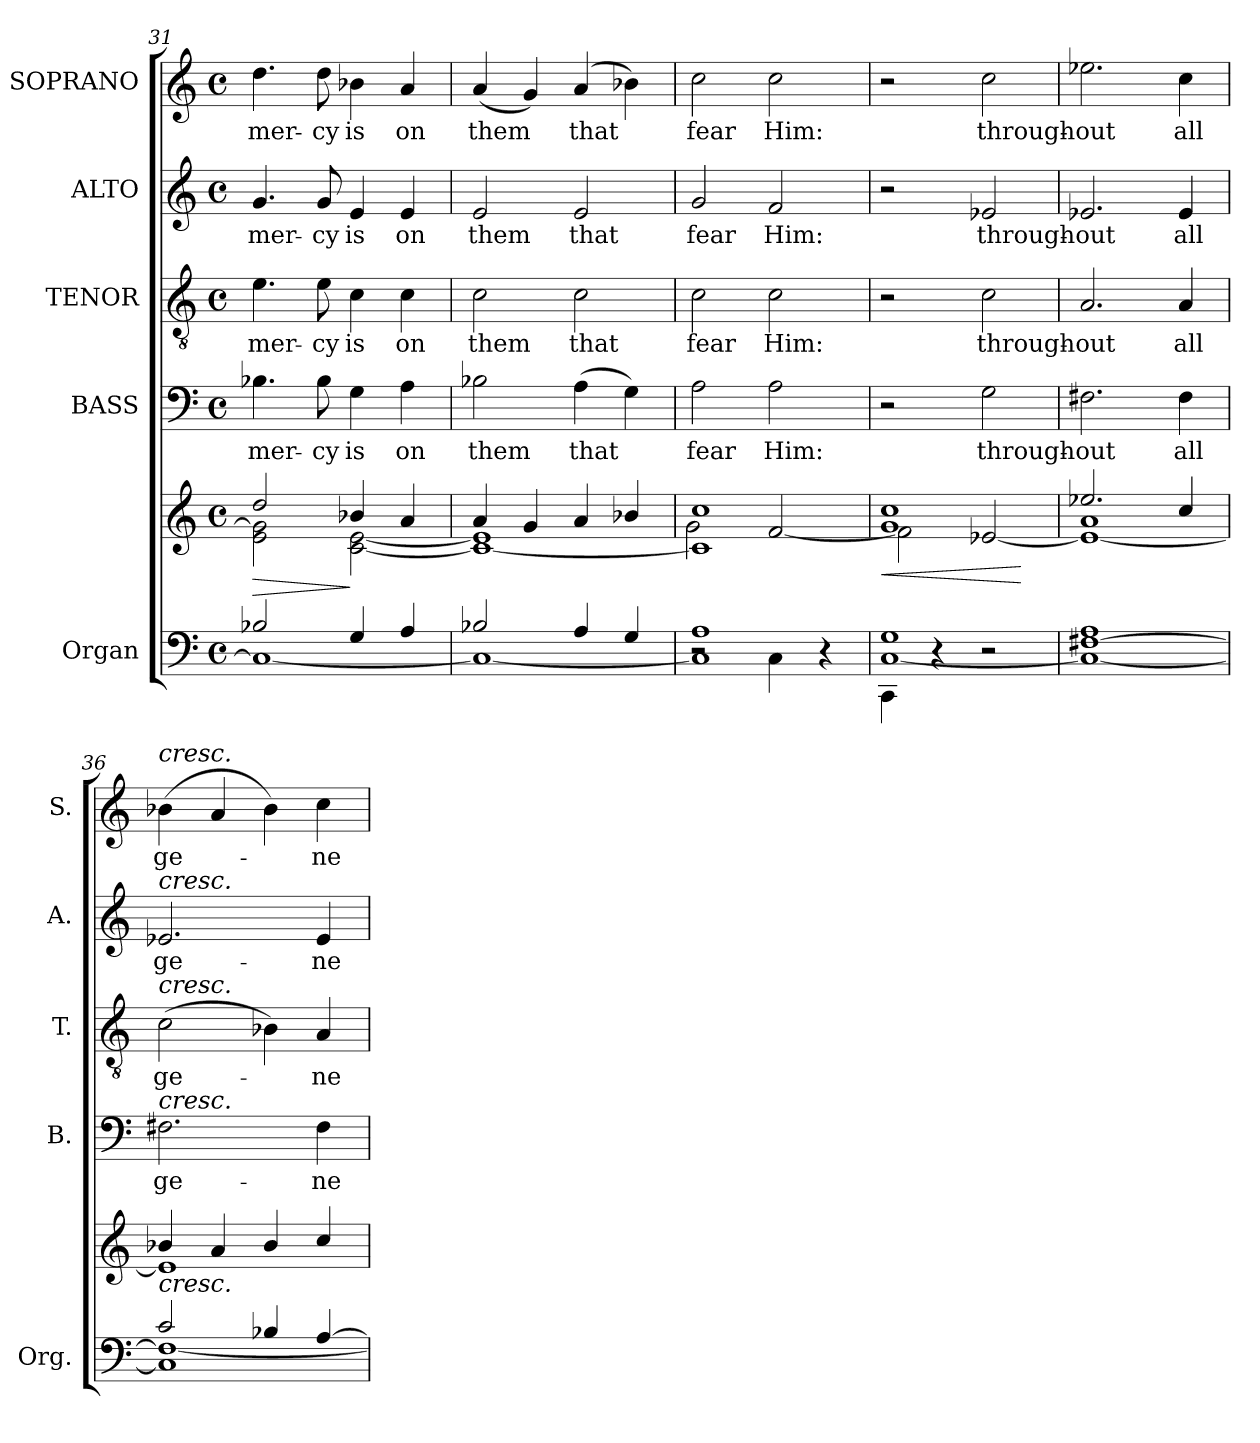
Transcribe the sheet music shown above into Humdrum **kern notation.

**kern	**kern	**dynam	**kern	**text	**kern	**text	**kern	**text	**kern	**text
*part5	*part5	*part5	*part4	*part4	*part3	*part3	*part2	*part2	*part1	*part1
*staff6	*staff5	*staff5/6	*staff4	*staff4	*staff3	*staff3	*staff2	*staff2	*staff1	*staff1
*I"Organ	*	*	*I"BASS	*	*I"TENOR	*	*I"ALTO	*	*I"SOPRANO	*
*I'Org.	*	*	*I'B.	*	*I'T.	*	*I'A.	*	*I'S.	*
*clefF4	*clefG2	*	*clefF4	*	*clefGv2	*	*clefG2	*	*clefG2	*
*	*	*	*	*	*ITrd7c12	*	*	*	*	*
*k[]	*k[]	*	*k[]	*	*k[]	*	*k[]	*	*k[]	*
*C:	*C:	*	*C:	*	*C:	*	*C:	*	*C:	*
*M4/4	*M4/4	*	*M4/4	*	*M4/4	*	*M4/4	*	*M4/4	*
*met(c)	*met(c)	*	*met(c)	*	*met(c)	*	*met(c)	*	*met(c)	*
=31	=31	=31	=31	=31	=31	=31	=31	=31	=31	=31
*^	*	*	*	*	*	*	*	*	*	*
!	!	!	!LO:HP:b	!	!	!	!	!	!	!	!
*	*	*^	*	*	*	*	*	*	*	*	*
!	!	!	!	!	!	!LO:LY:b:color=#000000	!	!	!	!	!	!
!	!	!	!	!	!	!	!	!LO:LY:b:color=#000000	!	!	!	!
!	!	!	!	!	!	!	!	!	!	!LO:LY:b:color=#000000	!	!
!	!	!	!	!	!	!	!	!	!	!	!	!LO:LY:b:color=#000000
2B-Xi/	1Ci_<	2ddi/	2ei\ 2gi]	>	4.B-Xi\	mer-	4.Ei\	mer-	4.gi/	mer-	4.ddi\	mer-
!	!	!	!	!	!	!LO:LY:b:color=#000000	!	!	!	!	!	!
!	!	!	!	!	!	!	!	!LO:LY:b:color=#000000	!	!	!	!
!	!	!	!	!	!	!	!	!	!	!LO:LY:b:color=#000000	!	!
!	!	!	!	!	!	!	!	!	!	!	!	!LO:LY:b:color=#000000
.	.	.	.	.	8B-i\	-cy	8Ei\	-cy	8gi/	-cy	8ddi\	-cy
!	!	!	!	!	!	!LO:LY:b:color=#000000	!	!	!	!	!	!
!	!	!	!	!	!	!	!	!LO:LY:b:color=#000000	!	!	!	!
!	!	!	!	!	!	!	!	!	!	!LO:LY:b:color=#000000	!	!
!	!	!	!	!	!	!	!	!	!	!	!	!LO:LY:b:color=#000000
4Gi/	.	4b-Xi/	[<2ci\ [<2ei	]	4Gi\	is	4Ci\	is	4ei/	is	4b-Xi\	is
!	!	!	!	!	!	!LO:LY:b:color=#000000	!	!	!	!	!	!
!	!	!	!	!	!	!	!	!LO:LY:b:color=#000000	!	!	!	!
!	!	!	!	!	!	!	!	!	!	!LO:LY:b:color=#000000	!	!
!	!	!	!	!	!	!	!	!	!	!	!	!LO:LY:b:color=#000000
4Ai/	.	4ai/	.	.	4Ai\	on	4Ci\	on	4ei/	on	4ai/	on
=32	=32	=32	=32	=32	=32	=32	=32	=32	=32	=32	=32	=32
!	!	!	!	!	!	!LO:LY:b:color=#000000	!	!	!	!	!	!
!	!	!	!	!	!	!	!	!LO:LY:b:color=#000000	!	!	!	!
!	!	!	!	!	!	!	!	!	!	!LO:LY:b:color=#000000	!	!
!	!	!	!	!	!	!	!	!	!	!	!	!LO:LY:b:color=#000000
2B-Xi/	1Ci_<	4ai/	1ci_< 1ei]	.	2B-Xi\	them	2Ci\	them	2ei/	them	(4ai/	them
.	.	4gi/	.	.	.	.	.	.	.	.	4gi/)	.
!	!	!	!	!	!	!LO:LY:b:color=#000000	!	!	!	!	!	!
!	!	!	!	!	!	!	!	!LO:LY:b:color=#000000	!	!	!	!
!	!	!	!	!	!	!	!	!	!	!LO:LY:b:color=#000000	!	!
!	!	!	!	!	!	!	!	!	!	!	!	!LO:LY:b:color=#000000
4Ai/	.	4ai/	.	.	(4Ai\	that	2Ci\	that	2ei/	that	(4ai/	that
4Gi/	.	4b-Xi/	.	.	4Gi\)	.	.	.	.	.	4b-Xi\)	.
=33	=33	=33	=33	=33	=33	=33	=33	=33	=33	=33	=33	=33
*	*^	*	*	*	*	*	*	*	*	*	*	*
!	!	!	!	!	!	!	!LO:LY:b:color=#000000	!	!	!	!	!	!
!	!	!	!	!	!	!	!	!	!LO:LY:b:color=#000000	!	!	!	!
!	!	!	!	!	!	!	!	!	!	!	!LO:LY:b:color=#000000	!	!
!	!	!	!	!	!	!	!	!	!	!	!	!	!LO:LY:b:color=#000000
2r	1Ai	1Ci]	1ci] 1cci	2gi\	.	2Ai\	fear	2Ci\	fear	2gi/	fear	2cci\	fear
!	!	!	!	!	!	!	!LO:LY:b:color=#000000	!	!	!	!	!	!
!	!	!	!	!	!	!	!	!	!LO:LY:b:color=#000000	!	!	!	!
!	!	!	!	!	!	!	!	!	!	!	!LO:LY:b:color=#000000	!	!
!	!	!	!	!	!	!	!	!	!	!	!	!	!LO:LY:b:color=#000000
4Ci\	.	.	.	[<2fi/	.	2Ai\	Him:	2Ci\	Him:	2fi/	Him:	2cci\	Him:
4r	.	.	.	.	.	.	.	.	.	.	.	.	.
=34	=34	=34	=34	=34	=34	=34	=34	=34	=34	=34	=34	=34	=34
!	!	!	!	!	!LO:HP:b	!	!	!	!	!	!	!	!
1Gi	[>1Ci	4CCi\	1gi 1cci	2fi\]	<	2r	.	2r	.	2r	.	2r	.
.	.	4r	.	.	.	.	.	.	.	.	.	.	.
!	!	!	!	!	!	!	!LO:LY:b:color=#000000	!	!	!	!	!	!
!	!	!	!	!	!	!	!	!	!LO:LY:b:color=#000000	!	!	!	!
!	!	!	!	!	!	!	!	!	!	!	!LO:LY:b:color=#000000	!	!
!	!	!	!	!	!	!	!	!	!	!	!	!	!LO:LY:b:color=#000000
.	.	2r	.	[<2e-Xi/	.	2Gi\	through-	2Ci\	through-	2e-Xi/	through-	2cci\	through-
*v	*v	*v	*	*	*	*	*	*	*	*	*	*	*
*	*v	*v	*	*	*	*	*	*	*	*	*
.	.	[	.	.	.	.	.	.	.	.
=35	=35	=35	=35	=35	=35	=35	=35	=35	=35	=35
*^	*^	*	*	*	*	*	*	*	*	*
!	!	!	!	!	!	!LO:LY:b:color=#000000	!	!	!	!	!	!
!	!	!	!	!	!	!	!	!LO:LY:b:color=#000000	!	!	!	!
!	!	!	!	!	!	!	!	!	!	!LO:LY:b:color=#000000	!	!
!	!	!	!	!	!	!	!	!	!	!	!	!LO:LY:b:color=#000000
[>1F#Xi 1Ai	1Ci_>	2.ee-Xi/	1e-i_< 1ai	.	2.F#Xi\	-out	2.AAi/	-out	2.e-Xi/	-out	2.ee-Xi\	-out
!	!	!	!	!	!	!LO:LY:b:color=#000000	!	!	!	!	!	!
!	!	!	!	!	!	!	!	!LO:LY:b:color=#000000	!	!	!	!
!	!	!	!	!	!	!	!	!	!	!LO:LY:b:color=#000000	!	!
!	!	!	!	!	!	!	!	!	!	!	!	!LO:LY:b:color=#000000
.	.	4cci/	.	.	4F#i\	all	4AAi/	all	4e-i/	all	4cci\	all
=36	=36	=36	=36	=36	=36	=36	=36	=36	=36	=36	=36	=36
!	!	!	!	!	!	!LO:LY:b:color=#000000	!	!	!	!	!	!
!	!	!	!	!	!	!	!	!LO:LY:b:color=#000000	!	!	!	!
!	!	!	!	!	!	!	!	!	!	!LO:LY:b:color=#000000	!	!
!	!	!	!	!	!	!	!	!	!	!	!LO:TX:a:i:t=cresc.	!
!	!	!	!	!	!	!	!	!	!LO:TX:a:i:t=cresc.	!	!	!
!	!	!	!	!	!	!	!LO:TX:a:i:t=cresc.	!	!	!	!	!
!	!	!	!	!	!LO:TX:a:i:t=cresc.	!	!	!	!	!	!	!
!	!	!LO:TX:b:i:t=cresc.	!	!	!	!	!	!	!	!	!	!
!	!	!	!	!	!	!	!	!	!	!	!	!LO:LY:b:color=#000000
2ci/	1Ci] 1F#i_>	4b-Xi/	1e-i]	.	2.F#Xi\	ge-	(2Ci\	ge-	2.e-Xi/	ge-	(4b-Xi\	ge-
.	.	4ai/	.	.	.	.	.	.	.	.	4ai/	.
4B-Xi/	.	4b-i/	.	.	.	.	4BB-Xi\)	.	.	.	4b-i\)	.
!	!	!	!	!	!	!LO:LY:b:color=#000000	!	!	!	!	!	!
!	!	!	!	!	!	!	!	!LO:LY:b:color=#000000	!	!	!	!
!	!	!	!	!	!	!	!	!	!	!LO:LY:b:color=#000000	!	!
!	!	!	!	!	!	!	!	!	!	!	!	!LO:LY:b:color=#000000
[>4Ai/	.	4cci/	.	.	4F#i\	-ne-	4AAi/	-ne-	4e-i/	-ne-	4cci\	-ne-
*v	*v	*	*	*	*	*	*	*	*	*	*	*
*	*v	*v	*	*	*	*	*	*	*	*	*
=	=	=	=	=	=	=	=	=	=	=
*-	*-	*-	*-	*-	*-	*-	*-	*-	*-	*-
